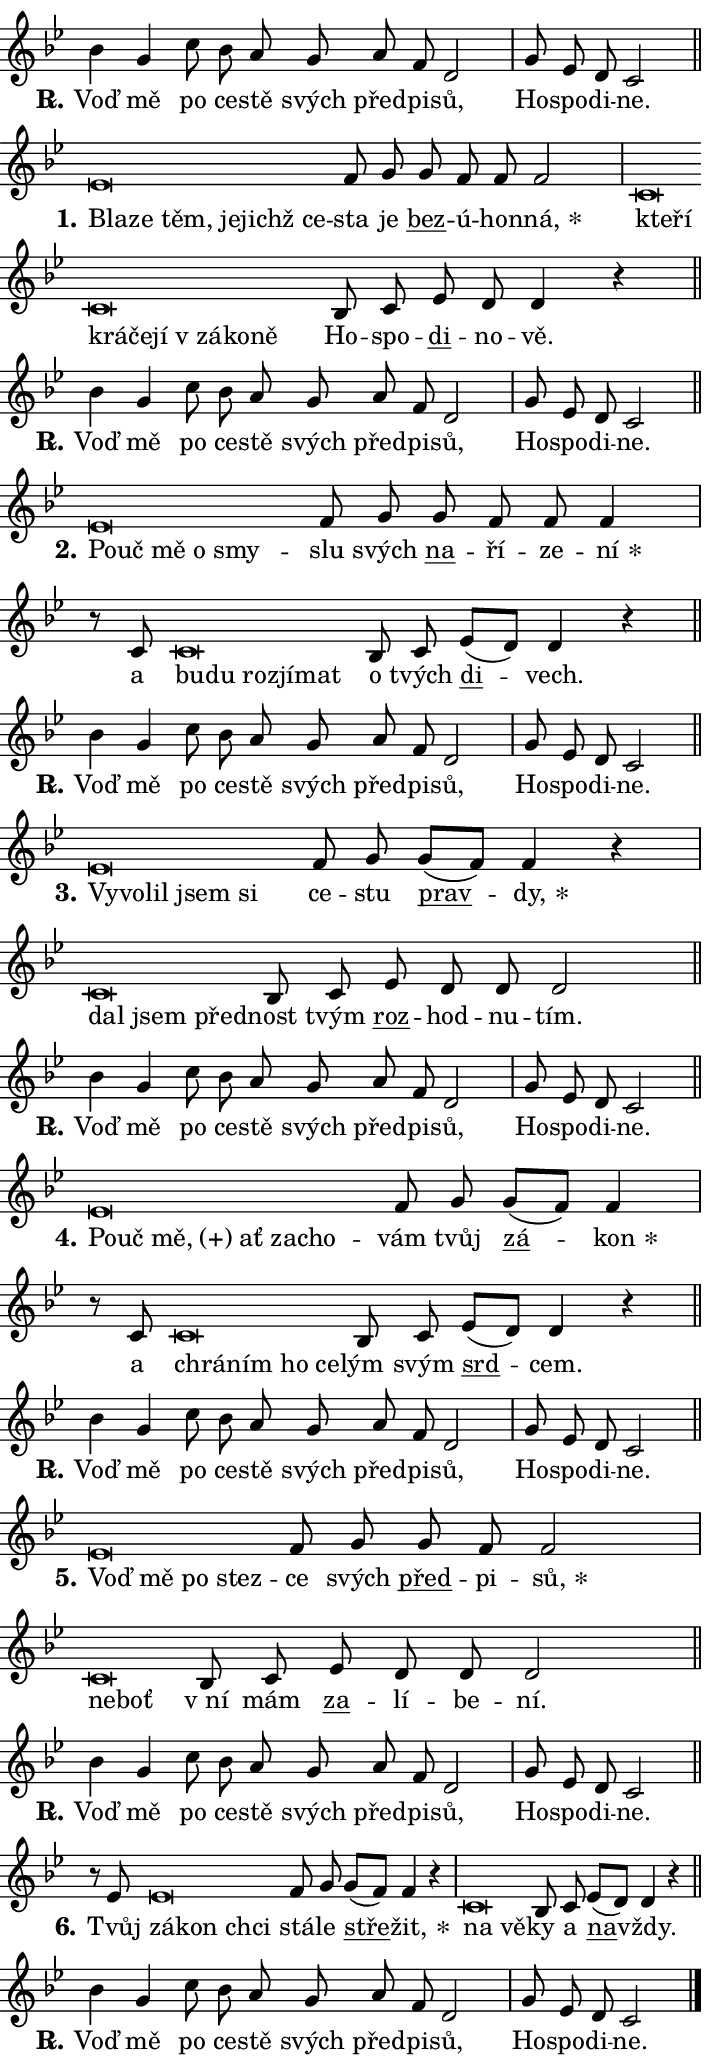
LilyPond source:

\version "2.24.0"
\header { tagline = "" }
\paper {
  indent = 0\cm
  top-margin = 0\cm
  right-margin = 0.13\cm % to fit lyric hyphens
  bottom-margin = 0\cm
  left-margin = 0\cm
  paper-width = 12\cm
  page-breaking = #ly:one-page-breaking
  system-system-spacing.basic-distance = #11
  score-system-spacing.basic-distance = #11
  ragged-last = ##f
}


%% Author: Thomas Morley
%% https://lists.gnu.org/archive/html/lilypond-user/2020-05/msg00002.html
#(define (line-position grob)
"Returns position of @var[grob} in current system:
   @code{'start}, if at first time-step
   @code{'end}, if at last time-step
   @code{'middle} otherwise
"
  (let* ((col (ly:item-get-column grob))
         (ln (ly:grob-object col 'left-neighbor))
         (rn (ly:grob-object col 'right-neighbor))
         (col-to-check-left (if (ly:grob? ln) ln col))
         (col-to-check-right (if (ly:grob? rn) rn col))
         (break-dir-left
           (and
             (ly:grob-property col-to-check-left 'non-musical #f)
             (ly:item-break-dir col-to-check-left)))
         (break-dir-right
           (and
             (ly:grob-property col-to-check-right 'non-musical #f)
             (ly:item-break-dir col-to-check-right))))
        (cond ((eqv? 1 break-dir-left) 'start)
              ((eqv? -1 break-dir-right) 'end)
              (else 'middle))))

#(define (tranparent-at-line-position vctor)
  (lambda (grob)
  "Relying on @code{line-position} select the relevant enry from @var{vctor}.
Used to determine transparency,"
    (case (line-position grob)
      ((end) (not (vector-ref vctor 0)))
      ((middle) (not (vector-ref vctor 1)))
      ((start) (not (vector-ref vctor 2))))))

noteHeadBreakVisibility =
#(define-music-function (break-visibility)(vector?)
"Makes @code{NoteHead}s transparent relying on @var{break-visibility}"
#{
  \override NoteHead.transparent =
    #(tranparent-at-line-position break-visibility)
#})

#(define delete-ledgers-for-transparent-note-heads
  (lambda (grob)
    "Reads whether a @code{NoteHead} is transparent.
If so this @code{NoteHead} is removed from @code{'note-heads} from
@var{grob}, which is supposed to be @code{LedgerLineSpanner}.
As a result ledgers are not printed for this @code{NoteHead}"
    (let* ((nhds-array (ly:grob-object grob 'note-heads))
           (nhds-list
             (if (ly:grob-array? nhds-array)
                 (ly:grob-array->list nhds-array)
                 '()))
           ;; Relies on the transparent-property being done before
           ;; Staff.LedgerLineSpanner.after-line-breaking is executed.
           ;; This is fragile ...
           (to-keep
             (remove
               (lambda (nhd)
                 (ly:grob-property nhd 'transparent #f))
               nhds-list)))
      ;; TODO find a better method to iterate over grob-arrays, similiar
      ;; to filter/remove etc for lists
      ;; For now rebuilt from scratch
      (set! (ly:grob-object grob 'note-heads)  '())
      (for-each
        (lambda (nhd)
          (ly:pointer-group-interface::add-grob grob 'note-heads nhd))
        to-keep))))

squashNotes = {
  \override NoteHead.X-extent = #'(-0.2 . 0.2)
  \override NoteHead.Y-extent = #'(-0.75 . 0)
  \override NoteHead.stencil =
    #(lambda (grob)
       (let ((pos (ly:grob-property grob 'staff-position)))
         (begin
           (if (< pos -7) (display "ERROR: Lower brevis then expected\n") (display ""))
           (if (<= pos -6) ly:text-interface::print ly:note-head::print))))
}
unSquashNotes = {
  \revert NoteHead.X-extent
  \revert NoteHead.Y-extent
  \revert NoteHead.stencil
}

hideNotes = \noteHeadBreakVisibility #begin-of-line-visible
unHideNotes = \noteHeadBreakVisibility #all-visible

% work-around for resetting accidentals
% https://lilypond.org/doc/v2.23/Documentation/notation/displaying-rhythms#unmetered-music
cadenzaMeasure = {
  \cadenzaOff
  \partial 1024 s1024
  \cadenzaOn
}

#(define-markup-command (accent layout props text) (markup?)
  "Underline accented syllable"
  (interpret-markup layout props
    #{\markup \override #'(offset . 4.3) \underline { #text }#}))

responsum = \markup \concat {
  "R" \hspace #-1.05 \path #0.1 #'((moveto 0 0.07) (lineto 0.9 0.8)) \hspace #0.05 "."
}

spaceSize = #0.6828661417322834 % exact space size for TeX Gyre Schola

\layout {
  \context {
    \Staff
    \remove "Time_signature_engraver"
    \override LedgerLineSpanner.after-line-breaking = #delete-ledgers-for-transparent-note-heads
  }
  \context {
    \Lyrics {
      \override LyricSpace.minimum-distance = \spaceSize
      \override LyricText.font-name = #"TeX Gyre Schola"
      \override LyricText.font-size = 1
      \override StanzaNumber.font-name = #"TeX Gyre Schola Bold"
      \override StanzaNumber.font-size = 1
    }
  }
  \context {
    \Score 
    \override NoteHead.text =
      #(lambda (grob) 
        (let ((pos (ly:grob-property grob 'staff-position)))
          #{\markup {
            \combine
              \halign #-0.55 \raise #(if (= pos -6) 0 0.5) \override #'(thickness . 2) \draw-line #'(3.2 . 0)
              \musicglyph "noteheads.sM1"
          }#}))
  }
}

% magnetic-lyrics.ily
%
%   written by
%     Jean Abou Samra <jean@abou-samra.fr>
%     Werner Lemberg <wl@gnu.org>
%
%   adapted by
%     Jiri Hon <jiri.hon@gmail.com>
%
% Version 2022-Apr-15

% https://www.mail-archive.com/lilypond-user@gnu.org/msg149350.html

#(define (Left_hyphen_pointer_engraver context)
   "Collect syllable-hyphen-syllable occurrences in lyrics and store
them in properties.  This engraver only looks to the left.  For
example, if the lyrics input is @code{foo -- bar}, it does the
following.

@itemize @bullet
@item
Set the @code{text} property of the @code{LyricHyphen} grob between
@q{foo} and @q{bar} to @code{foo}.

@item
Set the @code{left-hyphen} property of the @code{LyricText} grob with
text @q{foo} to the @code{LyricHyphen} grob between @q{foo} and
@q{bar}.
@end itemize

Use this auxiliary engraver in combination with the
@code{lyric-@/text::@/apply-@/magnetic-@/offset!} hook."
   (let ((hyphen #f)
         (text #f))
     (make-engraver
      (acknowledgers
       ((lyric-syllable-interface engraver grob source-engraver)
        (set! text grob)))
      (end-acknowledgers
       ((lyric-hyphen-interface engraver grob source-engraver)
        ;(when (not (grob::has-interface grob 'lyric-space-interface))
          (set! hyphen grob)));)
      ((stop-translation-timestep engraver)
       (when (and text hyphen)
         (ly:grob-set-object! text 'left-hyphen hyphen))
       (set! text #f)
       (set! hyphen #f)))))

#(define (lyric-text::apply-magnetic-offset! grob)
   "If the space between two syllables is less than the value in
property @code{LyricText@/.details@/.squash-threshold}, move the right
syllable to the left so that it gets concatenated with the left
syllable.

Use this function as a hook for
@code{LyricText@/.after-@/line-@/breaking} if the
@code{Left_@/hyphen_@/pointer_@/engraver} is active."
   (let ((hyphen (ly:grob-object grob 'left-hyphen #f)))
     (when hyphen
       (let ((left-text (ly:spanner-bound hyphen LEFT)))
         (when (grob::has-interface left-text 'lyric-syllable-interface)
           (let* ((common (ly:grob-common-refpoint grob left-text X))
                  (this-x-ext (ly:grob-extent grob common X))
                  (left-x-ext
                   (begin
                     ;; Trigger magnetism for left-text.
                     (ly:grob-property left-text 'after-line-breaking)
                     (ly:grob-extent left-text common X)))
                  ;; `delta` is the gap width between two syllables.
                  (delta (- (interval-start this-x-ext)
                            (interval-end left-x-ext)))
                  (details (ly:grob-property grob 'details))
                  (threshold (assoc-get 'squash-threshold details 0.2)))
             (when (< delta threshold)
               (let* (;; We have to manipulate the input text so that
                      ;; ligatures crossing syllable boundaries are not
                      ;; disabled.  For languages based on the Latin
                      ;; script this is essentially a beautification.
                      ;; However, for non-Western scripts it can be a
                      ;; necessity.
                      (lt (ly:grob-property left-text 'text))
                      (rt (ly:grob-property grob 'text))
                      (is-space (grob::has-interface hyphen 'lyric-space-interface))
                      (space (if is-space " " ""))
                      (extra-delta (if is-space spaceSize 0))
                      ;; Append new syllable.
                      (ltrt-space (if (and (string? lt) (string? rt))
                                (string-append lt space rt)
                                (make-concat-markup (list lt space rt))))
                      ;; Right-align `ltrt` to the right side.
                      (ltrt-space-markup (grob-interpret-markup
                               grob
                               (make-translate-markup
                                (cons (interval-length this-x-ext) 0)
                                (make-right-align-markup ltrt-space)))))
                 (begin
                   ;; Don't print `left-text`.
                   (ly:grob-set-property! left-text 'stencil #f)
                   ;; Set text and stencil (which holds all collected
                   ;; syllables so far) and shift it to the left.
                   (ly:grob-set-property! grob 'text ltrt-space)
                   (ly:grob-set-property! grob 'stencil ltrt-space-markup)
                   (ly:grob-translate-axis! grob (- (- delta extra-delta)) X))))))))))


#(define (lyric-hyphen::displace-bounds-first grob)
   ;; Make very sure this callback isn't triggered too early.
   (let ((left (ly:spanner-bound grob LEFT))
         (right (ly:spanner-bound grob RIGHT)))
     (ly:grob-property left 'after-line-breaking)
     (ly:grob-property right 'after-line-breaking)
     (ly:lyric-hyphen::print grob)))

squashThreshold = #0.4

\layout {
  \context {
    \Lyrics
    \consists #Left_hyphen_pointer_engraver
    \override LyricText.after-line-breaking =
      #lyric-text::apply-magnetic-offset!
    \override LyricHyphen.stencil = #lyric-hyphen::displace-bounds-first
    \override LyricText.details.squash-threshold = \squashThreshold
    \override LyricHyphen.minimum-distance = 0
    \override LyricHyphen.minimum-length = \squashThreshold
  }
}

squashText = \override LyricText.details.squash-threshold = 9999
unSquashText = \override LyricText.details.squash-threshold = \squashThreshold

leftText = \override LyricText.self-alignment-X = #LEFT
unLeftText = \revert LyricText.self-alignment-X

starOffset = #(lambda (grob) 
                (let ((x_offset (ly:self-alignment-interface::aligned-on-x-parent grob)))
                  (if (= x_offset 0) 0 (+ x_offset 1.2))))

star = #(define-music-function (syllable)(string?)
"Append star separator at the end of a syllable"
#{
  \once \override LyricText.X-offset = #starOffset
  \lyricmode { \markup {
    #syllable
    \override #'((font-name . "TeX Gyre Schola Bold")) \hspace #0.2 \lower #0.65 \larger "*"
  } }
#})

starAccent = #(define-music-function (syllable)(string?)
"Append star separator at the end of a syllable and make accent"
#{
  \once \override LyricText.X-offset = #starOffset
  \lyricmode { \markup {
    \accent #syllable
    \override #'((font-name . "TeX Gyre Schola Bold")) \hspace #0.2 \lower #0.65 \larger "*"
  } }
#})

breath = #(define-music-function (syllable)(string?)
"Append breathing indicator at the end of a syllable"
#{
  \lyricmode { \markup { #syllable "+" } }
#})

optionalBreath = #(define-music-function (syllable)(string?)
"Append optional breathing indicator at the end of a syllable"
#{
  \lyricmode { \markup { #syllable "(+)" } }
#})


\score {
    <<
        \new Voice = "melody" { \cadenzaOn \key bes \major \relative { bes'4 g c8 bes a \bar "" g a f d2 \cadenzaMeasure \bar "|" g8 es d c2 \cadenzaMeasure \bar "||" \break } }
        \new Lyrics \lyricsto "melody" { \lyricmode { \set stanza = \responsum
Voď mě po ce -- stě svých před -- pi -- sů, Ho -- spo -- di -- ne. } }
    >>
    \layout {}
}

\score {
    <<
        \new Voice = "melody" { \cadenzaOn \key bes \major \relative { \squashNotes es'\breve*1/16 \hideNotes \breve*1/16 \bar "" \breve*1/16 \bar "" \breve*1/16 \bar "" \breve*1/16 \breve*1/16 \bar "" \unHideNotes \unSquashNotes f8 g \bar "" g f f f2 \cadenzaMeasure \bar "|" \squashNotes c\breve*1/16 \hideNotes \breve*1/16 \bar "" \breve*1/16 \bar "" \breve*1/16 \bar "" \breve*1/16 \bar "" \breve*1/16 \bar "" \breve*1/16 \breve*1/16 \bar "" \unHideNotes \unSquashNotes bes8 c \bar "" es d d4 r \cadenzaMeasure \bar "||" \break } }
        \new Lyrics \lyricsto "melody" { \lyricmode { \set stanza = "1."
\leftText Bla -- \squashText ze těm, je -- jichž ce -- \unLeftText \unSquashText sta je \markup \accent bez -- ú -- hon -- \star ná, \leftText kte -- \squashText ří krá -- če -- jí "v zá" -- ko -- ně \unLeftText \unSquashText Ho -- spo -- \markup \accent di -- no -- vě. } }
    >>
    \layout {}
}

\score {
    <<
        \new Voice = "melody" { \cadenzaOn \key bes \major \relative { bes'4 g c8 bes a \bar "" g a f d2 \cadenzaMeasure \bar "|" g8 es d c2 \cadenzaMeasure \bar "||" \break } }
        \new Lyrics \lyricsto "melody" { \lyricmode { \set stanza = \responsum
Voď mě po ce -- stě svých před -- pi -- sů, Ho -- spo -- di -- ne. } }
    >>
    \layout {}
}

\score {
    <<
        \new Voice = "melody" { \cadenzaOn \key bes \major \relative { \squashNotes es'\breve*1/16 \hideNotes \breve*1/16 \bar "" \breve*1/16 \bar "" \breve*1/16 \breve*1/16 \bar "" \unHideNotes \unSquashNotes f8 g \bar "" g f f f4 \cadenzaMeasure \bar "|" r8 c8 \squashNotes c\breve*1/16 \hideNotes \breve*1/16 \bar "" \breve*1/16 \bar "" \breve*1/16 \breve*1/16 \bar "" \unHideNotes \unSquashNotes bes8 c \bar "" es[( d)] d4 r \cadenzaMeasure \bar "||" \break } }
        \new Lyrics \lyricsto "melody" { \lyricmode { \set stanza = "2."
\leftText Po -- \squashText uč mě o smy -- \unLeftText \unSquashText slu svých \markup \accent na -- ří -- ze -- \star ní a \leftText bu -- \squashText du roz -- jí -- mat \unLeftText \unSquashText o tvých \markup \accent di -- vech. } }
    >>
    \layout {}
}

\score {
    <<
        \new Voice = "melody" { \cadenzaOn \key bes \major \relative { bes'4 g c8 bes a \bar "" g a f d2 \cadenzaMeasure \bar "|" g8 es d c2 \cadenzaMeasure \bar "||" \break } }
        \new Lyrics \lyricsto "melody" { \lyricmode { \set stanza = \responsum
Voď mě po ce -- stě svých před -- pi -- sů, Ho -- spo -- di -- ne. } }
    >>
    \layout {}
}

\score {
    <<
        \new Voice = "melody" { \cadenzaOn \key bes \major \relative { \squashNotes es'\breve*1/16 \hideNotes \breve*1/16 \bar "" \breve*1/16 \bar "" \breve*1/16 \breve*1/16 \bar "" \unHideNotes \unSquashNotes f8 g \bar "" g[( f)] f4 r \cadenzaMeasure \bar "|" \squashNotes c\breve*1/16 \hideNotes \breve*1/16 \breve*1/16 \bar "" \unHideNotes \unSquashNotes bes8 c \bar "" es d d d2 \cadenzaMeasure \bar "||" \break } }
        \new Lyrics \lyricsto "melody" { \lyricmode { \set stanza = "3."
\leftText Vy -- \squashText vo -- lil jsem si \unLeftText \unSquashText ce -- stu \markup \accent prav -- \star dy, \leftText dal \squashText jsem před -- \unLeftText \unSquashText nost tvým \markup \accent roz -- hod -- nu -- tím. } }
    >>
    \layout {}
}

\score {
    <<
        \new Voice = "melody" { \cadenzaOn \key bes \major \relative { bes'4 g c8 bes a \bar "" g a f d2 \cadenzaMeasure \bar "|" g8 es d c2 \cadenzaMeasure \bar "||" \break } }
        \new Lyrics \lyricsto "melody" { \lyricmode { \set stanza = \responsum
Voď mě po ce -- stě svých před -- pi -- sů, Ho -- spo -- di -- ne. } }
    >>
    \layout {}
}

\score {
    <<
        \new Voice = "melody" { \cadenzaOn \key bes \major \relative { \squashNotes es'\breve*1/16 \hideNotes \breve*1/16 \bar "" \breve*1/16 \bar "" \breve*1/16 \bar "" \breve*1/16 \breve*1/16 \bar "" \unHideNotes \unSquashNotes f8 g \bar "" g[( f)] f4 \cadenzaMeasure \bar "|" r8 c8 \squashNotes c\breve*1/16 \hideNotes \breve*1/16 \bar "" \breve*1/16 \breve*1/16 \bar "" \unHideNotes \unSquashNotes bes8 c \bar "" es[( d)] d4 r \cadenzaMeasure \bar "||" \break } }
        \new Lyrics \lyricsto "melody" { \lyricmode { \set stanza = "4."
\leftText Po -- \squashText uč \optionalBreath mě, ať za -- cho -- \unLeftText \unSquashText vám tvůj \markup \accent zá -- \star kon a \leftText chrá -- \squashText ním ho ce -- \unLeftText \unSquashText lým svým \markup \accent srd -- cem. } }
    >>
    \layout {}
}

\score {
    <<
        \new Voice = "melody" { \cadenzaOn \key bes \major \relative { bes'4 g c8 bes a \bar "" g a f d2 \cadenzaMeasure \bar "|" g8 es d c2 \cadenzaMeasure \bar "||" \break } }
        \new Lyrics \lyricsto "melody" { \lyricmode { \set stanza = \responsum
Voď mě po ce -- stě svých před -- pi -- sů, Ho -- spo -- di -- ne. } }
    >>
    \layout {}
}

\score {
    <<
        \new Voice = "melody" { \cadenzaOn \key bes \major \relative { \squashNotes es'\breve*1/16 \hideNotes \breve*1/16 \bar "" \breve*1/16 \breve*1/16 \bar "" \unHideNotes \unSquashNotes f8 g \bar "" g f f2 \cadenzaMeasure \bar "|" \squashNotes c\breve*1/16 \hideNotes \breve*1/16 \bar "" \unHideNotes \unSquashNotes bes8 c \bar "" es d d d2 \cadenzaMeasure \bar "||" \break } }
        \new Lyrics \lyricsto "melody" { \lyricmode { \set stanza = "5."
\leftText Voď \squashText mě po stez -- \unLeftText \unSquashText ce svých \markup \accent před -- pi -- \star sů, \leftText ne -- \squashText boť \unLeftText \unSquashText "v ní" mám \markup \accent za -- lí -- be -- ní. } }
    >>
    \layout {}
}

\score {
    <<
        \new Voice = "melody" { \cadenzaOn \key bes \major \relative { bes'4 g c8 bes a \bar "" g a f d2 \cadenzaMeasure \bar "|" g8 es d c2 \cadenzaMeasure \bar "||" \break } }
        \new Lyrics \lyricsto "melody" { \lyricmode { \set stanza = \responsum
Voď mě po ce -- stě svých před -- pi -- sů, Ho -- spo -- di -- ne. } }
    >>
    \layout {}
}

\score {
    <<
        \new Voice = "melody" { \cadenzaOn \key bes \major \relative { r8 es'8 \squashNotes es\breve*1/16 \hideNotes \breve*1/16 \breve*1/16 \bar "" \unHideNotes \unSquashNotes f8 g \bar "" g[( f)] f4 r \cadenzaMeasure \bar "|" \squashNotes c\breve*1/16 \hideNotes \breve*1/16 \bar "" \unHideNotes \unSquashNotes bes8 c \bar "" es[( d)] d4 r \cadenzaMeasure \bar "||" \break } }
        \new Lyrics \lyricsto "melody" { \lyricmode { \set stanza = "6."
Tvůj \leftText zá -- \squashText kon chci \unLeftText \unSquashText stá -- le \markup \accent stře -- \star žit, \leftText na \squashText vě -- \unLeftText \unSquashText ky a \markup \accent na -- vždy. } }
    >>
    \layout {}
}

\score {
    <<
        \new Voice = "melody" { \cadenzaOn \key bes \major \relative { bes'4 g c8 bes a \bar "" g a f d2 \cadenzaMeasure \bar "|" g8 es d c2 \cadenzaMeasure \bar "||" \break } \bar "|." }
        \new Lyrics \lyricsto "melody" { \lyricmode { \set stanza = \responsum
Voď mě po ce -- stě svých před -- pi -- sů, Ho -- spo -- di -- ne. } }
    >>
    \layout {}
}
